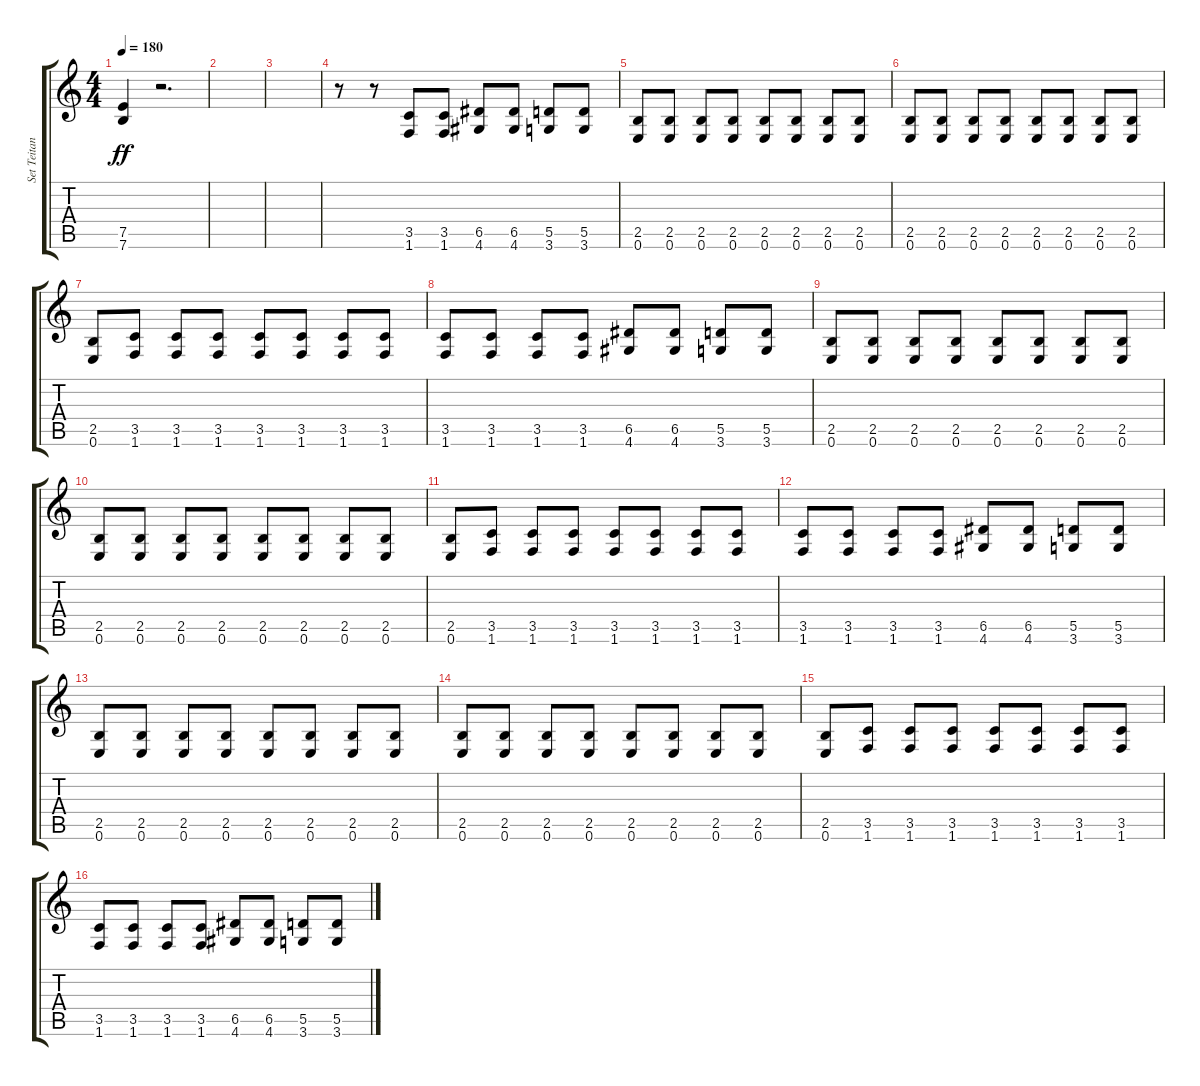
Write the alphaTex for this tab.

\track ("Set Teitan" "Set Teitan") {instrument distortionguitar}
\staff {score tabs}
\tuning (E4 B3 G3 D3 A2 E2) {hide}
\ts (4 4)
\tempo 180
\clef g2
\ks c
(7.5 7.6).4{dy ff} r.2{d} |
|
|
r.8 r.8 (3.5 1.6).8 (3.5 1.6).8 (6.5 4.6).8 (6.5 4.6).8 (5.5 3.6).8 (5.5 3.6).8 |
(2.5 0.6).8 (2.5 0.6).8 (2.5 0.6).8 (2.5 0.6).8 (2.5 0.6).8 (2.5 0.6).8 (2.5 0.6).8 (2.5 0.6).8 |
(2.5 0.6).8 (2.5 0.6).8 (2.5 0.6).8 (2.5 0.6).8 (2.5 0.6).8 (2.5 0.6).8 (2.5 0.6).8 (2.5 0.6).8 |
(2.5 0.6).8 (3.5 1.6).8 (3.5 1.6).8 (3.5 1.6).8 (3.5 1.6).8 (3.5 1.6).8 (3.5 1.6).8 (3.5 1.6).8 |
(3.5 1.6).8 (3.5 1.6).8 (3.5 1.6).8 (3.5 1.6).8 (6.5 4.6).8 (6.5 4.6).8 (5.5 3.6).8 (5.5 3.6).8 |
(2.5 0.6).8 (2.5 0.6).8 (2.5 0.6).8 (2.5 0.6).8 (2.5 0.6).8 (2.5 0.6).8 (2.5 0.6).8 (2.5 0.6).8 |
(2.5 0.6).8 (2.5 0.6).8 (2.5 0.6).8 (2.5 0.6).8 (2.5 0.6).8 (2.5 0.6).8 (2.5 0.6).8 (2.5 0.6).8 |
(2.5 0.6).8 (3.5 1.6).8 (3.5 1.6).8 (3.5 1.6).8 (3.5 1.6).8 (3.5 1.6).8 (3.5 1.6).8 (3.5 1.6).8 |
(3.5 1.6).8 (3.5 1.6).8 (3.5 1.6).8 (3.5 1.6).8 (6.5 4.6).8 (6.5 4.6).8 (5.5 3.6).8 (5.5 3.6).8 |
(2.5 0.6).8 (2.5 0.6).8 (2.5 0.6).8 (2.5 0.6).8 (2.5 0.6).8 (2.5 0.6).8 (2.5 0.6).8 (2.5 0.6).8 |
(2.5 0.6).8 (2.5 0.6).8 (2.5 0.6).8 (2.5 0.6).8 (2.5 0.6).8 (2.5 0.6).8 (2.5 0.6).8 (2.5 0.6).8 |
(2.5 0.6).8 (3.5 1.6).8 (3.5 1.6).8 (3.5 1.6).8 (3.5 1.6).8 (3.5 1.6).8 (3.5 1.6).8 (3.5 1.6).8 |
(3.5 1.6).8 (3.5 1.6).8 (3.5 1.6).8 (3.5 1.6).8 (6.5 4.6).8 (6.5 4.6).8 (5.5 3.6).8 (5.5 3.6).8
